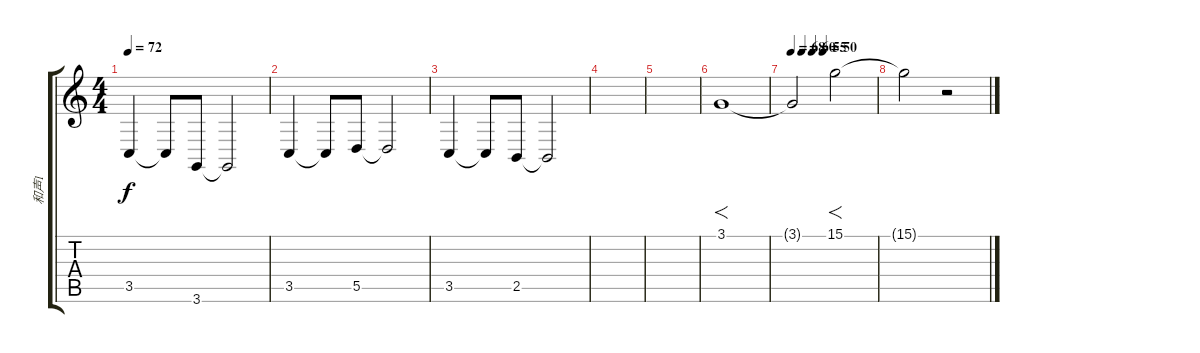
\track ("和声1" "和声1") {instrument stringensemble1}
\staff {score tabs}
\tuning (E4 B3 G3 D3 A2 E2) {hide}
\ts (4 4)
\tempo 72
\clef g2
\ks c
3.5.4{dy f} 3.5{t}.8 3.6.8 3.6{t}.2 |
3.5.4 3.5{t}.8 5.5.8 5.5{t}.2 |
3.5.4 3.5{t}.8 2.5.8 2.5{t}.2 |
|
|
3.1.1{f} |
\tempo 68
\tempo (60 0.125)
\tempo (55 0.25)
\tempo (50 0.375)
3.1{t}.2 15.1.2{f} |
15.1{t}.2 r.2{volume 2}
